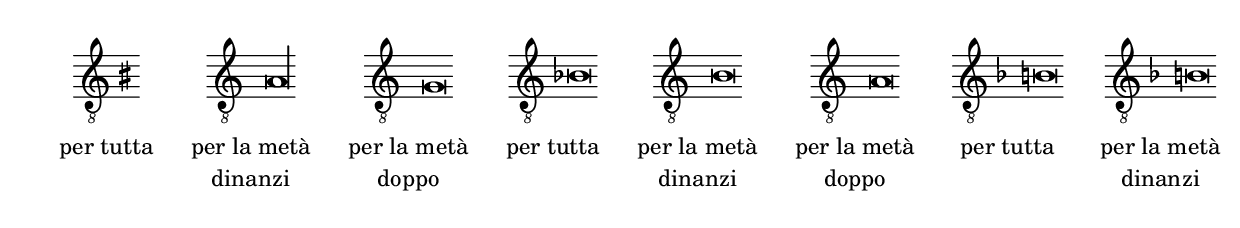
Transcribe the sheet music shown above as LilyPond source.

\version "2.22.2"

% Auto generated file

\header {
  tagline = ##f
}

dot = {
   \once \override Script.add-stem-support = ##f
   \once \override Script.toward-stem-shift = 0
   \once \override Script.skyline-horizontal-padding = 0
   \once \override Script.direction = 1
   \once \override Script.font-size = 1
}

\markup {
  \center-column {
    \line {
      \center-align
      \fontsize#3 { \concat { \normal-text ""} }
    }
    \null
    \line {
      \center-column {

        \line {
          \score {
            <<
              \new Staff \with { instrumentName = ""} {
                \override Staff.TimeSignature.stencil = ##f
                \override Staff.NoteHead.style = #'baroque
                \accidentalStyle Score.forget
                \override Rest.style = #'default
                \override NoteHead.style = #'default
                \cadenzaOn
                \clef "treble_8"
                \key c #`((0 . ,NATURAL) (1 . ,NATURAL) (2 . ,NATURAL)
                          (3 . ,NATURAL) (4 . ,NATURAL) (5 . ,NATURAL)
                          (6 . ,NATURAL))  bis\maxima  
                \cadenzaOff
              }
            >>
            \layout {
              \context {
                \Score
                \override SpacingSpanner.common-shortest-duration = #(ly:make-moment 2)
              }
            }
          }
        }
        \null
        \line {
          \left-align {  \normal-text "per tutta" }
        }

      }
      \hspace #3 
      \center-column {

        \line {
          \score {
            <<
              \new Staff \with { instrumentName = ""} {
                \override Staff.TimeSignature.stencil = ##f
                \override Staff.NoteHead.style = #'baroque
                \accidentalStyle Score.forget
                \override Rest.style = #'default
                \override NoteHead.style = #'default
                \cadenzaOn
                \clef "treble_8"
                \key c #`((0 . ,NATURAL) (1 . ,NATURAL) (2 . ,NATURAL)
                          (3 . ,NATURAL) (4 . ,NATURAL) (5 . ,NATURAL)
                          (6 . ,NATURAL))  a\longa  
                \cadenzaOff
              }
            >>
            \layout {
              \context {
                \Score
                \override SpacingSpanner.common-shortest-duration = #(ly:make-moment 2)
              }
            }
          }
        }
        \null
        \line {
          \left-align {  \normal-text "per la metà" }
        }
        \line {
          \left-align {  \normal-text "dinanzi" }
        }

      }
      \hspace #3 
      \center-column {

        \line {
          \score {
            <<
              \new Staff \with { instrumentName = ""} {
                \override Staff.TimeSignature.stencil = ##f
                \override Staff.NoteHead.style = #'baroque
                \accidentalStyle Score.forget
                \override Rest.style = #'default
                \override NoteHead.style = #'default
                \cadenzaOn
                \clef "treble_8"
                \key c #`((0 . ,NATURAL) (1 . ,NATURAL) (2 . ,NATURAL)
                          (3 . ,NATURAL) (4 . ,NATURAL) (5 . ,NATURAL)
                          (6 . ,NATURAL))  g\breve  
                \cadenzaOff
              }
            >>
            \layout {
              \context {
                \Score
                \override SpacingSpanner.common-shortest-duration = #(ly:make-moment 2)
              }
            }
          }
        }
        \null
        \line {
          \left-align {  \normal-text "per la metà" }
        }
        \line {
          \left-align {  \normal-text "doppo" }
        }

      }
      \hspace #3 
      \center-column {

        \line {
          \score {
            <<
              \new Staff \with { instrumentName = ""} {
                \override Staff.TimeSignature.stencil = ##f
                \override Staff.NoteHead.style = #'baroque
                \accidentalStyle Score.forget
                \override Rest.style = #'default
                \override NoteHead.style = #'default
                \cadenzaOn
                \clef "treble_8"
                \key c #`((0 . ,NATURAL) (1 . ,NATURAL) (2 . ,NATURAL)
                          (3 . ,NATURAL) (4 . ,NATURAL) (5 . ,NATURAL)
                          (6 . ,NATURAL))  bes\breve  
                \cadenzaOff
              }
            >>
            \layout {
              \context {
                \Score
                \override SpacingSpanner.common-shortest-duration = #(ly:make-moment 2)
              }
            }
          }
        }
        \null
        \line {
          \left-align {  \normal-text "per tutta" }
        }

      }
      \hspace #3 
      \center-column {

        \line {
          \score {
            <<
              \new Staff \with { instrumentName = ""} {
                \override Staff.TimeSignature.stencil = ##f
                \override Staff.NoteHead.style = #'baroque
                \accidentalStyle Score.forget
                \override Rest.style = #'default
                \override NoteHead.style = #'default
                \cadenzaOn
                \clef "treble_8"
                \key c #`((0 . ,NATURAL) (1 . ,NATURAL) (2 . ,NATURAL)
                          (3 . ,NATURAL) (4 . ,NATURAL) (5 . ,NATURAL)
                          (6 . ,NATURAL))  b\breve  
                \cadenzaOff
              }
            >>
            \layout {
              \context {
                \Score
                \override SpacingSpanner.common-shortest-duration = #(ly:make-moment 2)
              }
            }
          }
        }
        \null
        \line {
          \left-align {  \normal-text "per la metà" }
        }
        \line {
          \left-align {  \normal-text "dinanzi" }
        }

      }
      \hspace #3 
      \center-column {

        \line {
          \score {
            <<
              \new Staff \with { instrumentName = ""} {
                \override Staff.TimeSignature.stencil = ##f
                \override Staff.NoteHead.style = #'baroque
                \accidentalStyle Score.forget
                \override Rest.style = #'default
                \override NoteHead.style = #'default
                \cadenzaOn
                \clef "treble_8"
                \key c #`((0 . ,NATURAL) (1 . ,NATURAL) (2 . ,NATURAL)
                          (3 . ,NATURAL) (4 . ,NATURAL) (5 . ,NATURAL)
                          (6 . ,NATURAL))  a\breve  
                \cadenzaOff
              }
            >>
            \layout {
              \context {
                \Score
                \override SpacingSpanner.common-shortest-duration = #(ly:make-moment 2)
              }
            }
          }
        }
        \null
        \line {
          \left-align {  \normal-text "per la metà" }
        }
        \line {
          \left-align {  \normal-text "doppo" }
        }

      }
      \hspace #3 
      \center-column {

        \line {
          \score {
            <<
              \new Staff \with { instrumentName = ""} {
                \override Staff.TimeSignature.stencil = ##f
                \override Staff.NoteHead.style = #'baroque
                \accidentalStyle Score.forget
                \override Rest.style = #'default
                \override NoteHead.style = #'default
                \cadenzaOn
                \clef "treble_8"
                \key c #`((0 . ,NATURAL) (1 . ,NATURAL) (2 . ,NATURAL)
                          (3 . ,NATURAL) (4 . ,NATURAL) (5 . ,NATURAL)
                          (6 . ,FLAT))  b\breve  
                \cadenzaOff
              }
            >>
            \layout {
              \context {
                \Score
                \override SpacingSpanner.common-shortest-duration = #(ly:make-moment 2)
              }
            }
          }
        }
        \null
        \line {
          \left-align {  \normal-text "per tutta" }
        }

      }
      \hspace #3 
      \center-column {

        \line {
          \score {
            <<
              \new Staff \with { instrumentName = ""} {
                \override Staff.TimeSignature.stencil = ##f
                \override Staff.NoteHead.style = #'baroque
                \accidentalStyle Score.forget
                \override Rest.style = #'default
                \override NoteHead.style = #'default
                \cadenzaOn
                \clef "treble_8"
                \key c #`((0 . ,NATURAL) (1 . ,NATURAL) (2 . ,NATURAL)
                          (3 . ,NATURAL) (4 . ,NATURAL) (5 . ,NATURAL)
                          (6 . ,FLAT))  b\breve  
                \cadenzaOff
              }
            >>
            \layout {
              \context {
                \Score
                \override SpacingSpanner.common-shortest-duration = #(ly:make-moment 2)
              }
            }
          }
        }
        \null
        \line {
          \left-align {  \normal-text "per la metà" }
        }
        \line {
          \left-align {  \normal-text "dinanzi" }
        }

      }
      \hspace #3 
      \center-column {

        \line {
          \score {
            <<
              \new Staff \with { instrumentName = ""} {
                \override Staff.TimeSignature.stencil = ##f
                \override Staff.NoteHead.style = #'baroque
                \accidentalStyle Score.forget
                \override Rest.style = #'default
                \override NoteHead.style = #'default
                \cadenzaOn
                \clef "treble_8"
                \key c #`((0 . ,NATURAL) (1 . ,NATURAL) (2 . ,NATURAL)
                          (3 . ,NATURAL) (4 . ,NATURAL) (5 . ,NATURAL)
                          (6 . ,FLAT))  b\breve  
                \cadenzaOff
              }
            >>
            \layout {
              \context {
                \Score
                \override SpacingSpanner.common-shortest-duration = #(ly:make-moment 2)
              }
            }
          }
        }
        \null
        \line {
          \left-align {  \normal-text "per la metà" }
        }
        \line {
          \left-align {  \normal-text "doppo" }
        }

      }
      \hspace #3 

    }
  }
}